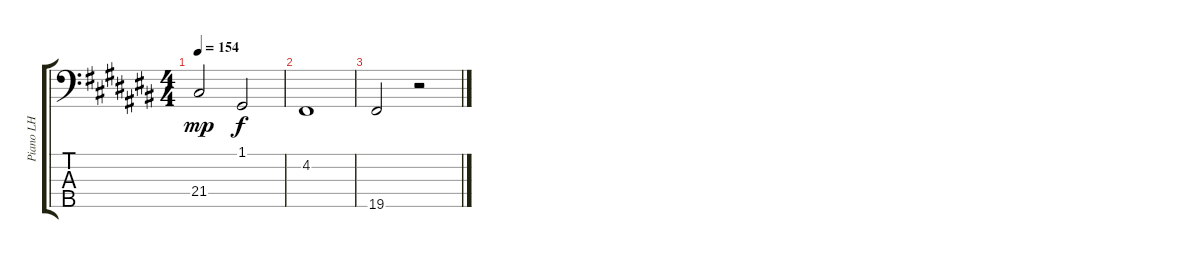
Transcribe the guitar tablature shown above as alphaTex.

\track ("Piano LH" "Piano LH") {instrument electricpiano2}
\staff {score tabs}
\tuning (G2 D2 A1 E1 B0) {hide}
\ts (4 4)
\tempo 154
\clef f4
\ks a#minor
21.4.2{dy mp} 1.1.2{dy f} |
4.2.1 |
19.5.2 r.2
